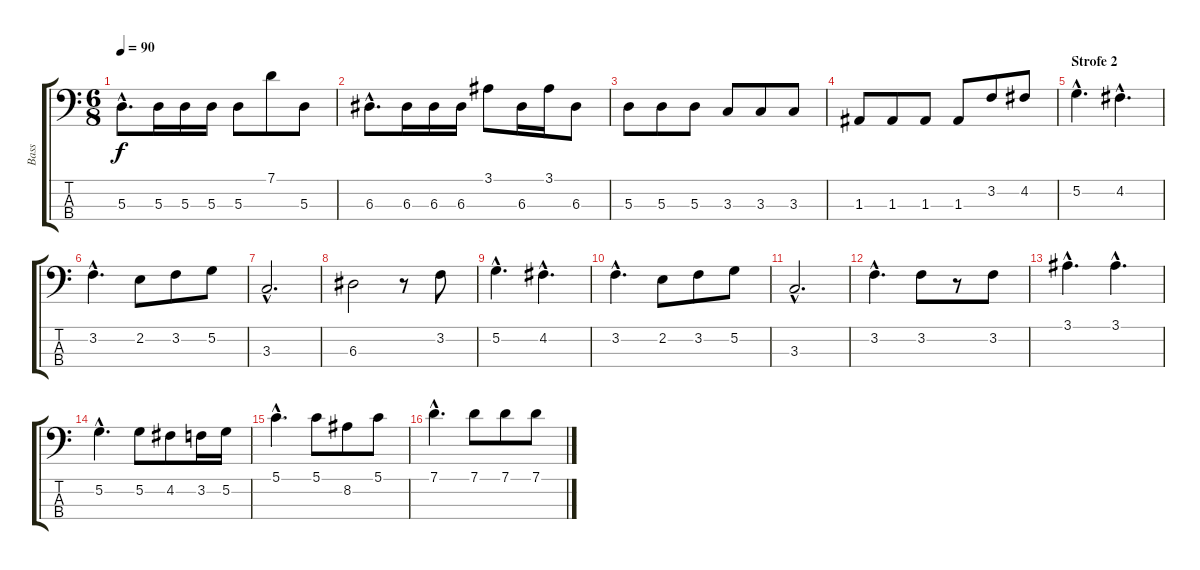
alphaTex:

\track ("Bass" "Bass") {instrument electricbassfinger}
\staff {score tabs}
\tuning (G2 D2 A1 E1) {hide}
\ts (6 8)
\tempo 90
\clef f4
\ks c
5.3{hac}.8{d dy f} 5.3.16 5.3.16 5.3.16 5.3.8 7.1.8 5.3.8 |
6.3{hac}.8{d} 6.3.16 6.3.16 6.3.16 3.1.8 6.3.16 3.1.16 6.3.8 |
5.3.8 5.3.8 5.3.8 3.3.8 3.3.8 3.3.8 |
1.3.8 1.3.8 1.3.8 1.3.8 3.2.8 4.2.8 |
\section ("" "Strofe 2")
5.2{hac}.4{d} 4.2{hac}.4{d} |
3.2{hac}.4{d} 2.2.8 3.2.8 5.2.8 |
3.3{hac}.2{d} |
6.3.2 r.8 3.2.8 |
5.2{hac}.4{d} 4.2{hac}.4{d} |
3.2{hac}.4{d} 2.2.8 3.2.8 5.2.8 |
3.3{hac}.2{d} |
3.2{hac}.4{d} 3.2.8 r.8 3.2.8 |
3.1{hac}.4{d} 3.1{hac}.4{d} |
5.2{hac}.4{d} 5.2.8 4.2.8 3.2.16 5.2.16 |
5.1{hac}.4{d} 5.1.8 8.2.8 5.1.8 |
7.1{hac}.4{d} 7.1.8 7.1.8 7.1.8
